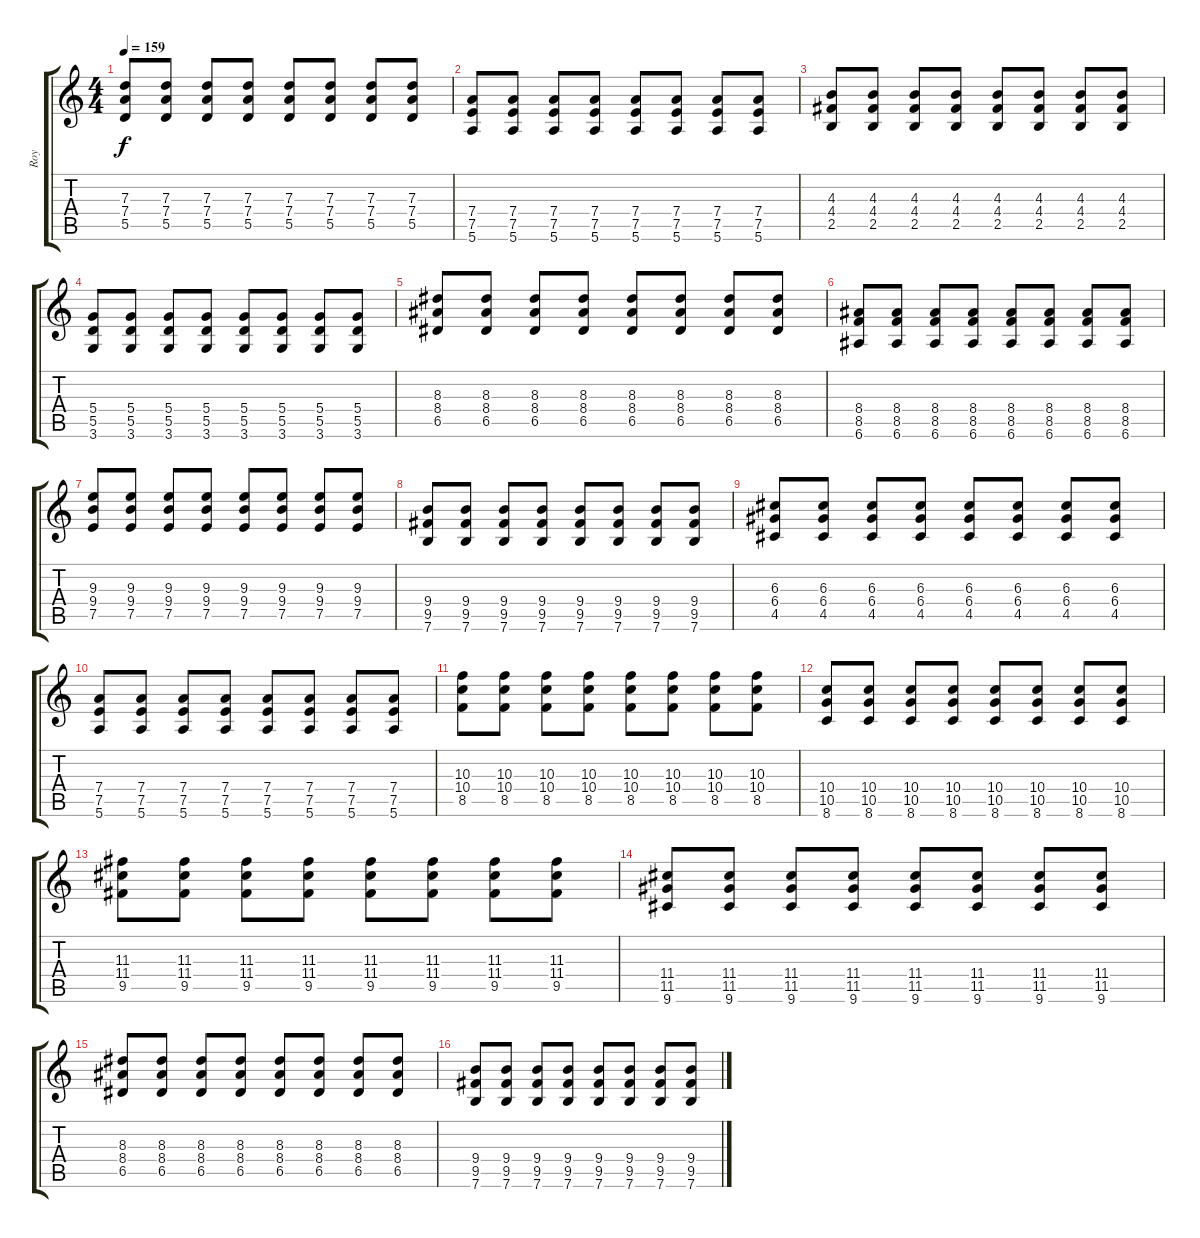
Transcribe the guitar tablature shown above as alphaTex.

\track ("Roy" "Roy") {instrument distortionguitar}
\staff {score tabs}
\tuning (E4 B3 G3 D3 A2 E2) {hide}
\ts (4 4)
\tempo 159
\clef g2
\ks c
(7.3 7.4 5.5).8{dy f volume 11 instrument distortionguitar} (7.3 7.4 5.5).8 (7.3 7.4 5.5).8 (7.3 7.4 5.5).8 (7.3 7.4 5.5).8 (7.3 7.4 5.5).8 (7.3 7.4 5.5).8 (7.3 7.4 5.5).8 |
(7.4 7.5 5.6).8 (7.4 7.5 5.6).8 (7.4 7.5 5.6).8 (7.4 7.5 5.6).8 (7.4 7.5 5.6).8 (7.4 7.5 5.6).8 (7.4 7.5 5.6).8 (7.4 7.5 5.6).8 |
(4.3 4.4 2.5).8 (4.3 4.4 2.5).8 (4.3 4.4 2.5).8 (4.3 4.4 2.5).8 (4.3 4.4 2.5).8 (4.3 4.4 2.5).8 (4.3 4.4 2.5).8 (4.3 4.4 2.5).8 |
(5.4 5.5 3.6).8 (5.4 5.5 3.6).8 (5.4 5.5 3.6).8 (5.4 5.5 3.6).8 (5.4 5.5 3.6).8 (5.4 5.5 3.6).8 (5.4 5.5 3.6).8 (5.4 5.5 3.6).8 |
(8.3 8.4 6.5).8 (8.3 8.4 6.5).8 (8.3 8.4 6.5).8 (8.3 8.4 6.5).8 (8.3 8.4 6.5).8 (8.3 8.4 6.5).8 (8.3 8.4 6.5).8 (8.3 8.4 6.5).8 |
(8.4 8.5 6.6).8 (8.4 8.5 6.6).8 (8.4 8.5 6.6).8 (8.4 8.5 6.6).8 (8.4 8.5 6.6).8 (8.4 8.5 6.6).8 (8.4 8.5 6.6).8 (8.4 8.5 6.6).8 |
(9.3 9.4 7.5).8 (9.3 9.4 7.5).8 (9.3 9.4 7.5).8 (9.3 9.4 7.5).8 (9.3 9.4 7.5).8 (9.3 9.4 7.5).8 (9.3 9.4 7.5).8 (9.3 9.4 7.5).8 |
(9.4 9.5 7.6).8 (9.4 9.5 7.6).8 (9.4 9.5 7.6).8 (9.4 9.5 7.6).8 (9.4 9.5 7.6).8 (9.4 9.5 7.6).8 (9.4 9.5 7.6).8 (9.4 9.5 7.6).8 |
(6.3 6.4 4.5).8 (6.3 6.4 4.5).8 (6.3 6.4 4.5).8 (6.3 6.4 4.5).8 (6.3 6.4 4.5).8 (6.3 6.4 4.5).8 (6.3 6.4 4.5).8 (6.3 6.4 4.5).8 |
(7.4 7.5 5.6).8 (7.4 7.5 5.6).8 (7.4 7.5 5.6).8 (7.4 7.5 5.6).8 (7.4 7.5 5.6).8 (7.4 7.5 5.6).8 (7.4 7.5 5.6).8 (7.4 7.5 5.6).8 |
(10.3 10.4 8.5).8 (10.3 10.4 8.5).8 (10.3 10.4 8.5).8 (10.3 10.4 8.5).8 (10.3 10.4 8.5).8 (10.3 10.4 8.5).8 (10.3 10.4 8.5).8 (10.3 10.4 8.5).8 |
(10.4 10.5 8.6).8 (10.4 10.5 8.6).8 (10.4 10.5 8.6).8 (10.4 10.5 8.6).8 (10.4 10.5 8.6).8 (10.4 10.5 8.6).8 (10.4 10.5 8.6).8 (10.4 10.5 8.6).8 |
(11.3 11.4 9.5).8 (11.3 11.4 9.5).8 (11.3 11.4 9.5).8 (11.3 11.4 9.5).8 (11.3 11.4 9.5).8 (11.3 11.4 9.5).8 (11.3 11.4 9.5).8 (11.3 11.4 9.5).8 |
(11.4 11.5 9.6).8 (11.4 11.5 9.6).8 (11.4 11.5 9.6).8 (11.4 11.5 9.6).8 (11.4 11.5 9.6).8 (11.4 11.5 9.6).8 (11.4 11.5 9.6).8 (11.4 11.5 9.6).8 |
(8.3 8.4 6.5).8 (8.3 8.4 6.5).8 (8.3 8.4 6.5).8 (8.3 8.4 6.5).8 (8.3 8.4 6.5).8 (8.3 8.4 6.5).8 (8.3 8.4 6.5).8 (8.3 8.4 6.5).8 |
(9.4 9.5 7.6).8 (9.4 9.5 7.6).8 (9.4 9.5 7.6).8 (9.4 9.5 7.6).8 (9.4 9.5 7.6).8 (9.4 9.5 7.6).8 (9.4 9.5 7.6).8 (9.4 9.5 7.6).8
